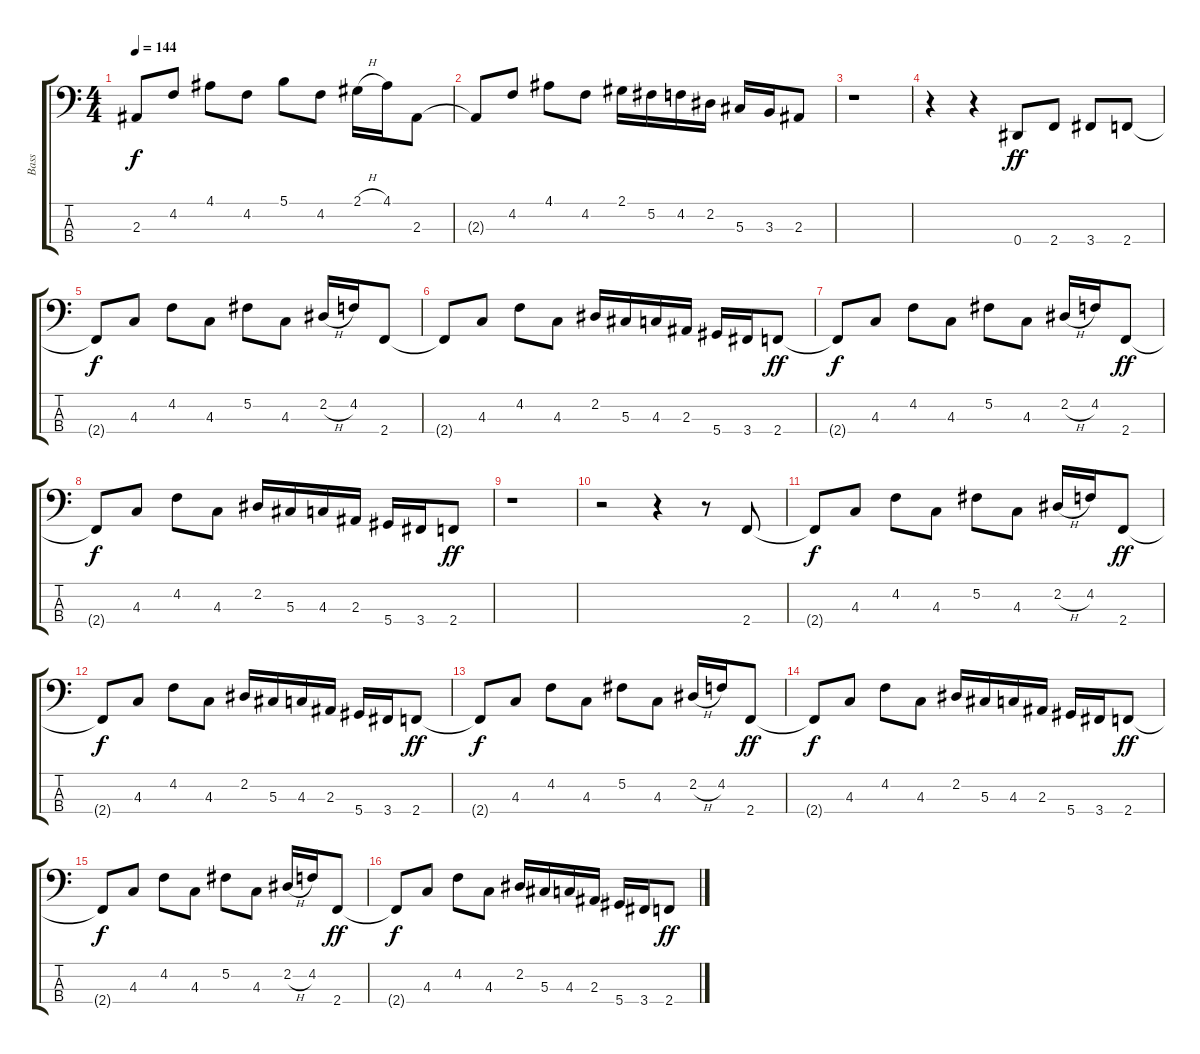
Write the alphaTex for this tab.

\track ("Bass" "Bass") {instrument electricbassfinger}
\staff {score tabs}
\tuning (Gb2 Db2 Ab1 Eb1) {hide}
\ts (4 4)
\tempo 144
\clef f4
\ks c
2.3{t}.8{dy f} 4.2.8 4.1.8 4.2.8 5.1.8 4.2.8 2.1{h}.16 4.1.16 2.3.8 |
2.3{t}.8 4.2.8 4.1.8 4.2.8 2.1.16 5.2.16 4.2.16 2.2.16 5.3.16 3.3.16 2.3.8 |
r.1 |
r.4 r.4 0.4.8{dy ff} 2.4.8 3.4.8 2.4.8 |
2.4{t}.8{dy f} 4.3.8 4.2.8 4.3.8 5.2.8 4.3.8 2.2{h}.16 4.2.16 2.4.8 |
2.4{t}.8 4.3.8 4.2.8 4.3.8 2.2.16 5.3.16 4.3.16 2.3.16 5.4.16 3.4.16 2.4.8{dy ff} |
2.4{t}.8{dy f} 4.3.8 4.2.8 4.3.8 5.2.8 4.3.8 2.2{h}.16 4.2.16 2.4.8{dy ff} |
2.4{t}.8{dy f} 4.3.8 4.2.8 4.3.8 2.2.16 5.3.16 4.3.16 2.3.16 5.4.16 3.4.16 2.4.8{dy ff} |
r.1 |
r.2 r.4 r.8 2.4.8 |
2.4{t}.8{dy f} 4.3.8 4.2.8 4.3.8 5.2.8 4.3.8 2.2{h}.16 4.2.16 2.4.8{dy ff} |
2.4{t}.8{dy f} 4.3.8 4.2.8 4.3.8 2.2.16 5.3.16 4.3.16 2.3.16 5.4.16 3.4.16 2.4.8{dy ff} |
2.4{t}.8{dy f} 4.3.8 4.2.8 4.3.8 5.2.8 4.3.8 2.2{h}.16 4.2.16 2.4.8{dy ff} |
2.4{t}.8{dy f} 4.3.8 4.2.8 4.3.8 2.2.16 5.3.16 4.3.16 2.3.16 5.4.16 3.4.16 2.4.8{dy ff} |
2.4{t}.8{dy f} 4.3.8 4.2.8 4.3.8 5.2.8 4.3.8 2.2{h}.16 4.2.16 2.4.8{dy ff} |
2.4{t}.8{dy f} 4.3.8 4.2.8 4.3.8 2.2.16 5.3.16 4.3.16 2.3.16 5.4.16 3.4.16 2.4.8{dy ff}
